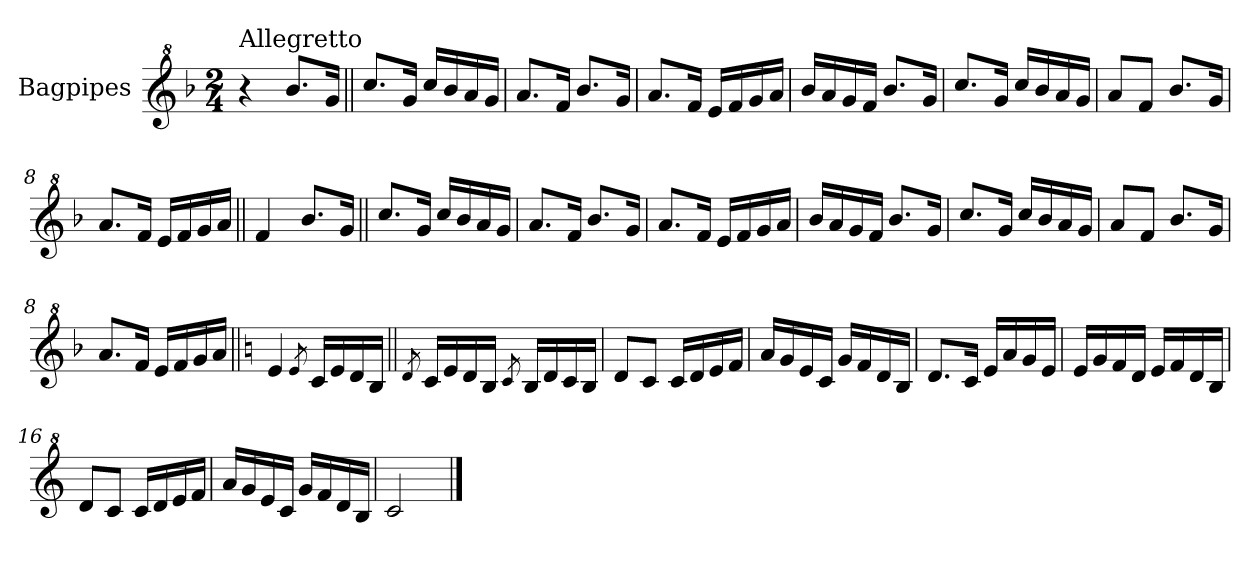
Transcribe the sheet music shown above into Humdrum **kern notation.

**kern
*part1
*staff1
*I"Bagpipes
*I'Bag
*clefG^2
*k[b-]
*F:
*M2/4
=1
!LO:TX:a:t=Allegretto
4r
8.bb-/L
16gg/Jk
=2||
8.ccc/L
16gg/Jk
16ccc/LL
16bb-/
16aa/
16gg/JJ
=3
8.aa/L
16ff/Jk
8.bb-/L
16gg/Jk
=4
8.aa/L
16ff/Jk
16ee/LL
16ff/
16gg/
16aa/JJ
=5
16bb-/LL
16aa/
16gg/
16ff/JJ
8.bb-/L
16gg/Jk
=6
8.ccc/L
16gg/Jk
16ccc/LL
16bb-/
16aa/
16gg/JJ
=7
8aa/L
8ff/J
8.bb-/L
16gg/Jk
!!LO:LB:g=z
=8
8.aa/L
16ff/Jk
16ee/LL
16ff/
16gg/
16aa/JJ
=9||
4ff/
8.bb-/L
16gg/Jk
=2||
8.ccc/L
16gg/Jk
16ccc/LL
16bb-/
16aa/
16gg/JJ
=3
8.aa/L
16ff/Jk
8.bb-/L
16gg/Jk
=4
8.aa/L
16ff/Jk
16ee/LL
16ff/
16gg/
16aa/JJ
=5
16bb-/LL
16aa/
16gg/
16ff/JJ
8.bb-/L
16gg/Jk
=6
8.ccc/L
16gg/Jk
16ccc/LL
16bb-/
16aa/
16gg/JJ
=7
8aa/L
8ff/J
8.bb-/L
16gg/Jk
!!LO:LB:g=z
=8
8.aa/L
16ff/Jk
16ee/LL
16ff/
16gg/
16aa/JJ
=10||
*k[]
*C:
4ee/
8qee/
16cc/LL
16ee/
16dd/
16b/JJ
=11||
8qdd/
16cc/LL
16ee/
16dd/
16b/JJ
8qcc/
16b/LL
16dd/
16cc/
16b/JJ
=12
8dd/L
8cc/J
16cc/LL
16dd/
16ee/
16ff/JJ
=13
16aa/LL
16gg/
16ee/
16cc/JJ
16gg/LL
16ff/
16dd/
16b/JJ
!!LO:LB:g=z
=14
8.dd/L
16cc/Jk
16ee/LL
16aa/
16gg/
16ee/JJ
=15
16ee/LL
16gg/
16ff/
16dd/JJ
16ee/LL
16ff/
16dd/
16b/JJ
=16
8dd/L
8cc/J
16cc/LL
16dd/
16ee/
16ff/JJ
=17
16aa/LL
16gg/
16ee/
16cc/JJ
16gg/LL
16ff/
16dd/
16b/JJ
=18
2cc/
==
*-
